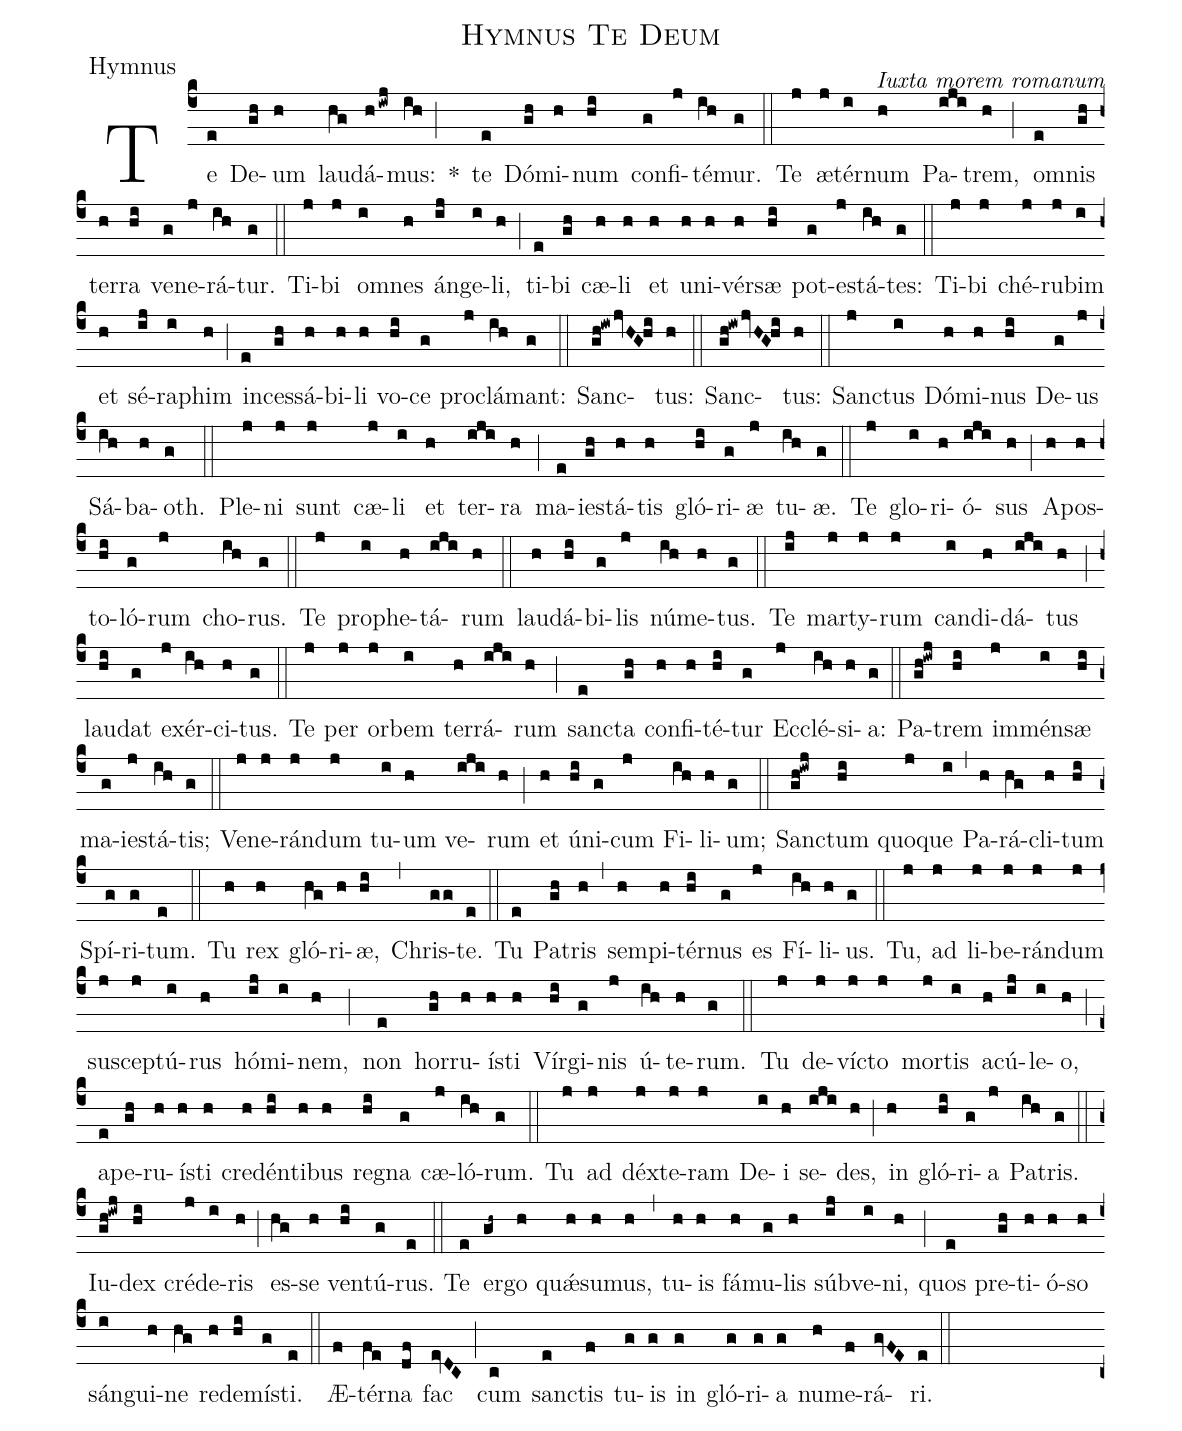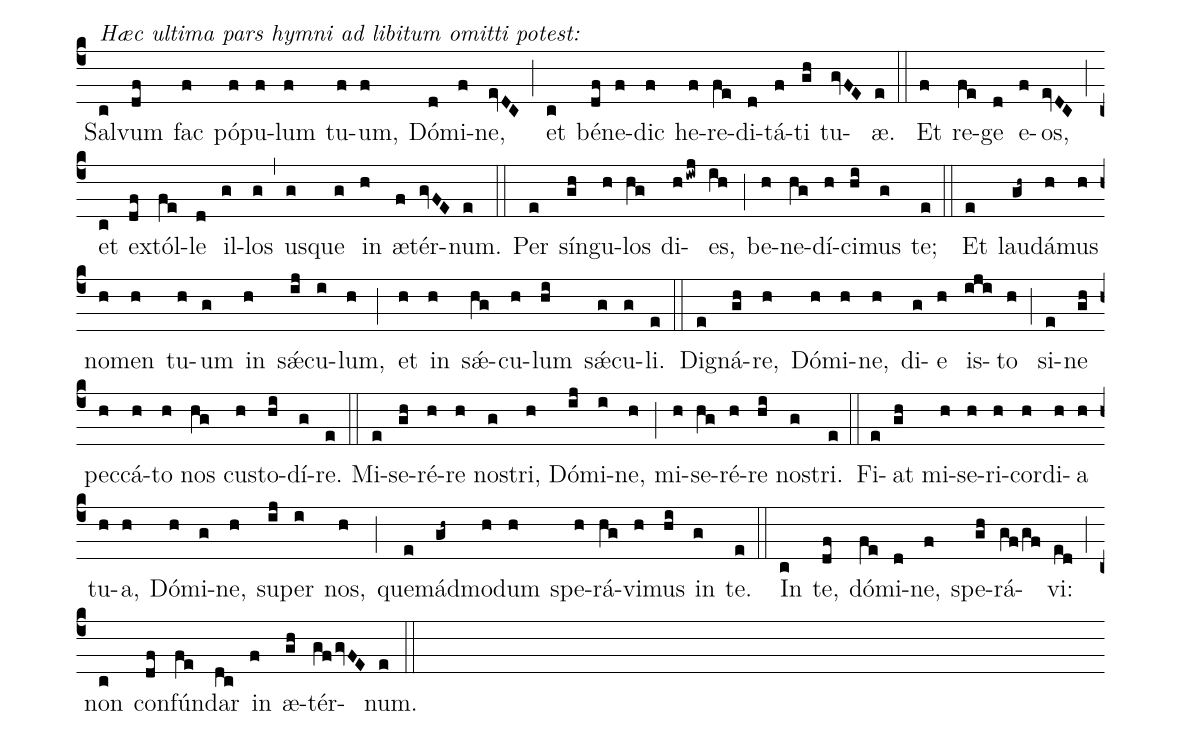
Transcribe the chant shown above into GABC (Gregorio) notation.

name:Hymnus Te Deum;
office-part:Hymnus;
commentary:Iuxta morem romanum;
%%
(c4) Te(e) De(gh)um(h) lau(hg)dá(hiwj)mus:(ih;) *() te(e) Dó(gh)mi(h)num(hi) con(g)fi(j)té(ih)mur.(g) (::) Te(j) æ(j)tér(i)num(h) Pa(iji)trem,(h) (;) om(e)nis(gh) ter(h)ra(hi) ve(g)ne(j)rá(ih)tur.(g) (::) Ti(j)bi(j) om(i)nes(h) án(ij)ge(i)li,(h) (;) ti(e)bi(gh) cæ(h)li(h) et(h) u(h)ni(h)vér(h)sæ(hi) pot(g)es(j)tá(ih)tes:(g) (::) Ti(j)bi(j) ché(j)ru(j)bim(i) et(h) sé(ij)ra(i)phim(h) (;) in(e)ces(gh)sá(h)bi(h)li(h) vo(hi)ce(g) pro(j)clá(ih)mant:(g) (::) Sanc(gh!iwjvHG!hi)tus:(h) (::) Sanc(gh!iwjvHG!hi)tus:(h) (::) Sanc(j)tus(i) Dó(h)mi(h)nus(hi) De(g)us(j) Sá(ih)ba(h)oth.(g) (::) Ple(j)ni(j) sunt(j) cæ(j)li(i) et(h) ter(iji)ra(h) (;) ma(e)ies(gh)tá(h)tis(h) gló(hi)ri(g)æ(j) tu(ih)æ.(g) (::) Te(j) glo(i)ri(h)ó(iji)sus(h) (;) A(h)pos(h)to(hi)ló(g)rum(j) cho(ih)rus.(g) (::) Te(j) pro(i)phe(h)tá(iji)rum(h) (::) lau(h)dá(hi)bi(g)lis(j) nú(ih)me(h)tus.(g) (::) Te(ij) mar(j)ty(j)rum(j) can(i)di(h)dá(iji)tus(h) (;) lau(hi)dat(g) ex(j)ér(ih)ci(h)tus.(g) (::) Te(j) per(j) or(j)bem(i) ter(h)rá(iji)rum(h) (;) sanc(e)ta(gh) con(h)fi(h)té(hi)tur(g) Ec(j)clé(ih)si(h)a:(g) (::) Pa(gh!iwj)trem(hi) im(j)mén(i)sæ(hi) ma(g)ies(j)tá(ih)tis;(g) (::) Ve(j)ne(j)rán(j)dum(j) tu(i)um(h) ve(iji)rum(h) (;) et(h) ú(hi)ni(g)cum(j) Fi(ih)li(h)um;(g) (::) Sanc(gh!iwj)tum(hi) quo(j)que(i) (,) Pa(h)rá(hg)cli(h)tum(hi) Spí(g)ri(g)tum.(e) (::) Tu(h) rex(h) gló(hg)ri(h)æ,(hi) (,) Chris(gg)te.(e) (::) Tu(e) Pa(gh)tris(h) (,) sem(h)pi(h)tér(hi)nus(g) es(j) Fí(ih)li(h)us.(g) (::) Tu,(j) ad(j) li(j)be(j)rán(j)dum(j) su(j)scep(j)tú(i)rus(h) hó(ij)mi(i)nem,(h) (;) non(e) hor(gh)ru(h)ís(h)ti(h) Vír(hi)gi(g)nis(j) ú(ih)te(h)rum.(g) (::) Tu(j) de(j)víc(j)to(j) mor(j)tis(i) a(h)cú(ij)le(i)o,(h) (;) a(e)pe(gh)ru(h)ís(h)ti(h) cre(h)dén(hi)ti(h)bus(h) re(hi)gna(g) cæ(j)ló(ih)rum.(g) (::) Tu(j) ad(j) déx(j)te(j)ram(j) De(i)i(h) se(iji)des,(h) (;) in(h) gló(hi)ri(g)a(j) Pa(ih)tris.(g) (::) Iu(gh!iwj)dex(hi) cré(j)de(i)ris(h) (;) es(hg)se(h) ven(hi)tú(g)rus.(e) (::) Te(e) er(gh~)go(h) quǽ(h)su(h)mus,(h) (,) tu(h)is(h) fá(h)mu(g)lis(h) súb(ij)ve(i)ni,(h) (;) quos(e) pre(gh)ti(h)ó(h)so(h) sán(i)gui(h)ne(hg) red(h)e(hi)mís(g)ti.(e) (::) Æ(f)tér(fe)na(df) fac(evDC) (;) cum(c) sanc(e)tis(f) tu(g)is(g) in(g) gló(g)ri(g)a(g) nu(h)me(f)rá(gvFE)ri.(e) (::Z)

Sal<alt>Hæc ultima pars hymni ad libitum omitti potest:</alt>(c)vum(df) fac(f) pó(f)pu(f)lum(f) tu(f)um,(f) Dó(d)mi(f)ne,(evDC) (;) et(c) bé(df)ne(f)dic(f) he(f)re(fe)di(d)tá(f)ti(gh) tu(gvFE)æ.(e) (::) Et(f) re(fe)ge(d) e(f)os,(evDC) (;) et(c) ex(df)tól(fe)le(d) il(g)los(g) (,) us(g)que(g) in(h) æ(f)tér(gvFE)num.(e) (::) Per(e) sín(gh)gu(h)los(hg) di(hiwj)es,(ih) (;) be(h)ne(hg)dí(h)ci(hi)mus(g) te;(e) (::) Et(e) lau(gh~)dá(h)mus(h) no(h)men(h) tu(h)um(g) in(h) sǽ(ij)cu(i)lum,(h) (;) et(h) in(h) sǽ(hg)cu(h)lum(hi) sǽ(g)cu(g)li.(e) (::) Di(e)gná(gh)re,(h) Dó(h)mi(h)ne,(h) di(g)e(h) is(iji)to(h) (;) si(e)ne(gh) pec(h)cá(h)to(h) nos(hg) cus(h)to(hi)dí(g)re.(e) (::) Mi(e)se(gh)ré(h)re(h) nos(g)tri,(h) Dó(ij)mi(i)ne,(h) (;) mi(h)se(hg)ré(h)re(hi) nos(g)tri.(e) (::) Fi(e)at(gh) mi(h)se(h)ri(h)cor(h)di(h)a(h) tu(h)a,(h) Dó(h)mi(g)ne,(h) su(ij)per(i) nos,(h) (;) quem(e)ád(gh~)mo(h)dum(h) spe(h)rá(hg)vi(h)mus(hi) in(g) te.(e) (::) In(c) te,(df) dó(fe)mi(d)ne,(f) spe(gh)rá(gf/gf)vi:(ed) (;) non(c) con(df)fún(fe)dar(dc) in(f) æ(gh)tér(gf/gvFE)num.(e) (::)
